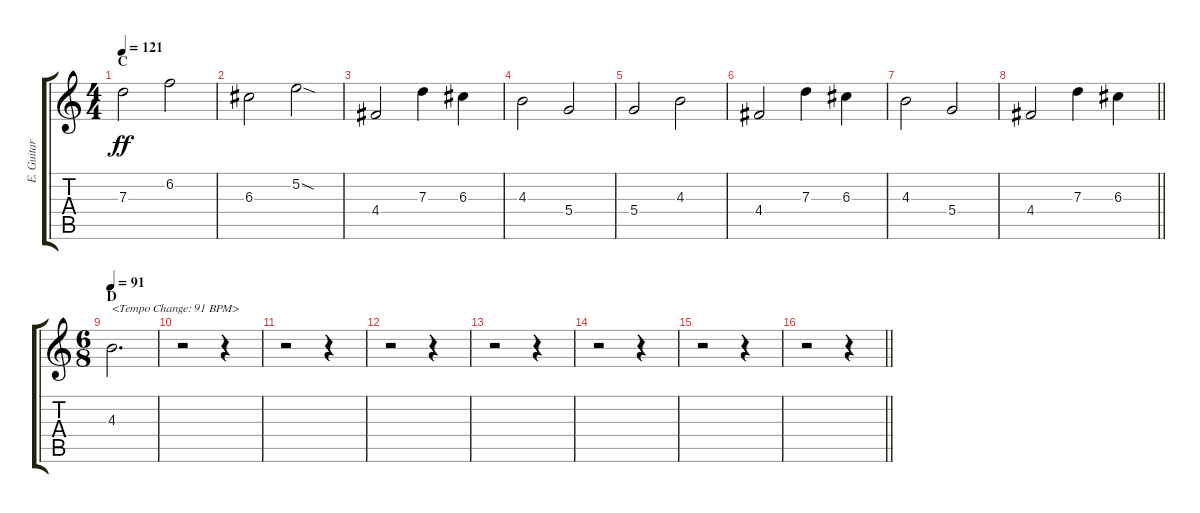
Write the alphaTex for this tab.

\track ("E. Guitar III" "E. Guitar ") {instrument electricguitarjazz}
\staff {score tabs}
\tuning (E4 B3 G3 D3 A2 E2) {hide}
\ts (4 4)
\section ("" "C")
\tempo 121
\clef g2
\ks c
7.3.2{dy ff} 6.2.2 |
6.3.2 5.2{sod}.2 |
4.4.2 7.3.4 6.3.4 |
4.3.2 5.4.2 |
5.4.2 4.3.2 |
4.4.2 7.3.4 6.3.4 |
4.3.2 5.4.2 |
\barLineRight lightlight
4.4.2 7.3.4 6.3.4 |
\ts (6 8)
\section ("" "D")
\tempo 91
4.3.2{d txt "<Tempo Change: 91 BPM>"} |
r.2 r.4 |
r.2 r.4 |
r.2 r.4 |
r.2 r.4 |
r.2 r.4 |
r.2 r.4 |
\barLineRight lightlight
r.2 r.4
